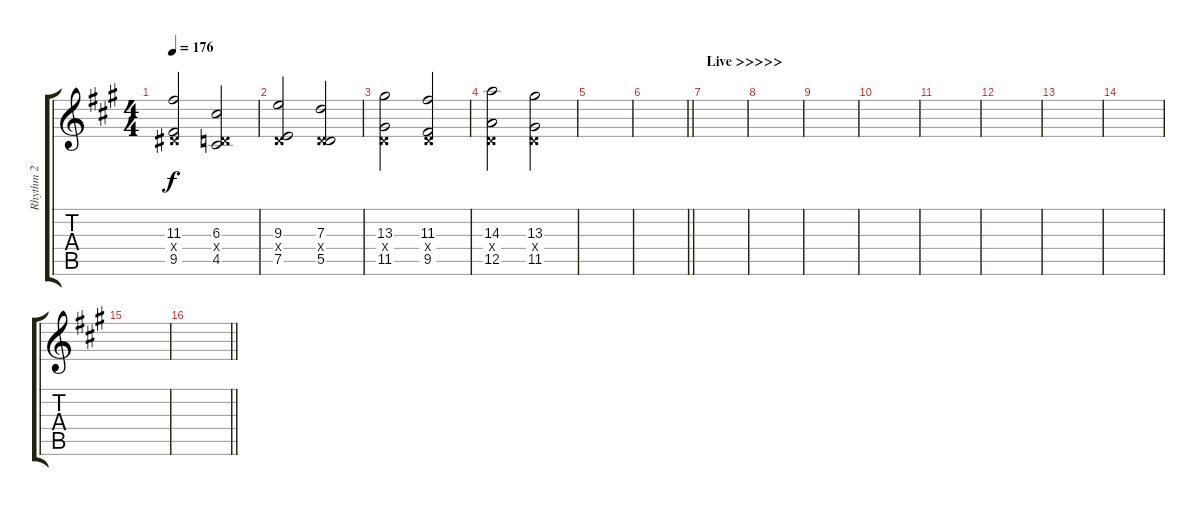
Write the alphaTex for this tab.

\track ("Rhythm 2" "Rhythm 2") {instrument distortionguitar}
\staff {score tabs}
\tuning (E4 B3 G3 D3 A2 D2) {hide}
\ts (4 4)
\tempo 176
\clef g2
\ks a
(11.3 1.4{x} 9.5).2{dy f} (6.3 0.4{x} 4.5).2 |
(9.3 0.4{x} 7.5).2 (7.3 0.4{x} 5.5).2 |
(13.3 0.4{x} 11.5).2 (11.3 0.4{x} 9.5).2 |
(14.3 0.4{x} 12.5).2 (13.3 0.4{x} 11.5).2 |
|
\barLineRight lightlight
|
\section ("" "Live >>>>>")
|
|
|
|
|
|
|
|
|
\barLineRight lightlight
